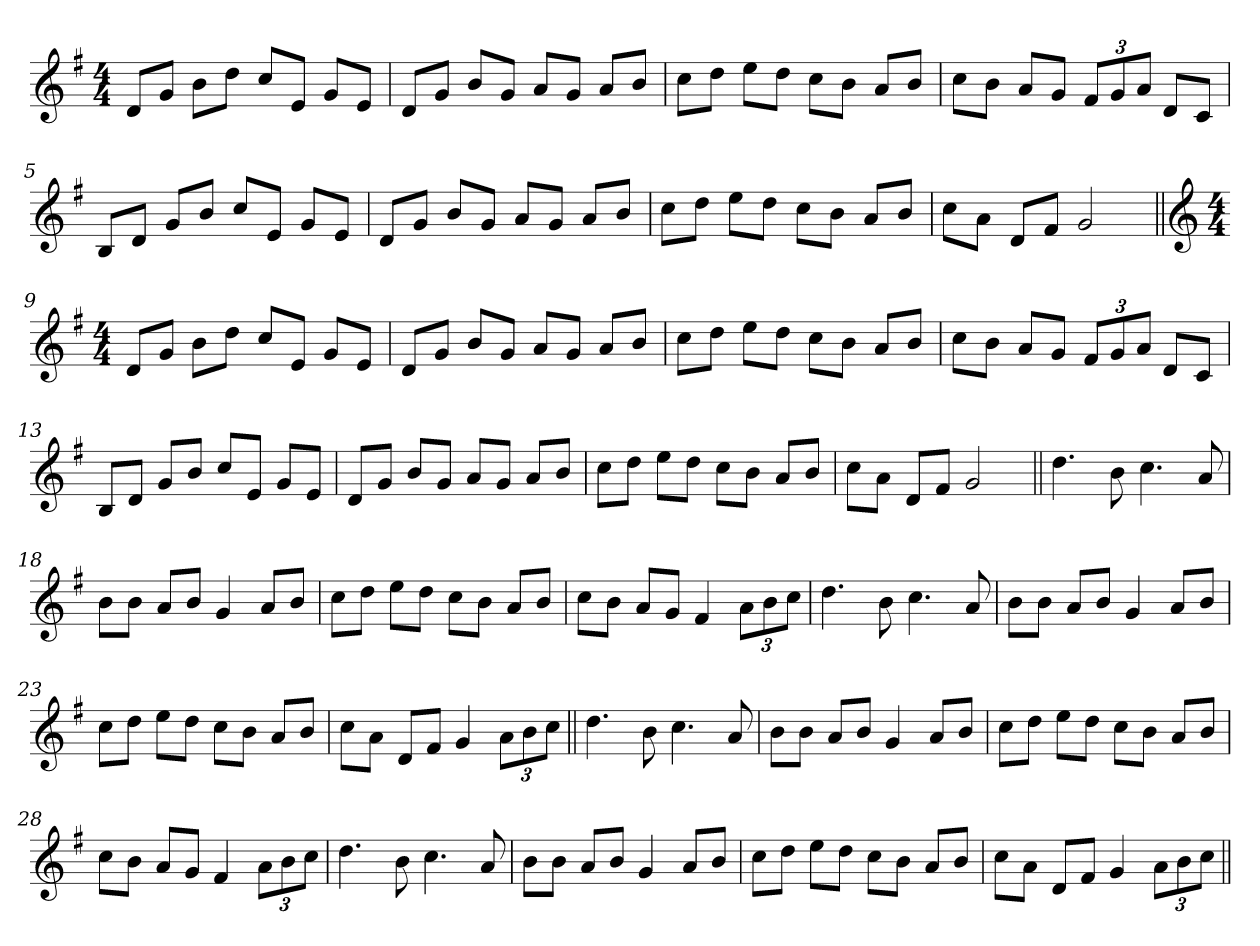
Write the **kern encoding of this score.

**kern
*part1
*staff1
*clefG2
*k[f#]
*G:
*M4/4
=1
8d/L
8g/J
8b\L
8dd\J
8cc/L
8e/J
8g/L
8e/J
=2
8d/L
8g/J
8b/L
8g/J
8a/L
8g/J
8a/L
8b/J
=3
8cc\L
8dd\J
8ee\L
8dd\J
8cc\L
8b\J
8a/L
8b/J
=4
8cc\L
8b\J
8a/L
8g/J
12f#/L
12g/
12a/J
8d/L
8c/J
=5
8B/L
8d/J
8g/L
8b/J
8cc/L
8e/J
8g/L
8e/J
!!LO:LB:g=z
=6
8d/L
8g/J
8b/L
8g/J
8a/L
8g/J
8a/L
8b/J
=7
8cc\L
8dd\J
8ee\L
8dd\J
8cc\L
8b\J
8a/L
8b/J
=8
8cc\L
8a\J
8d/L
8f#/J
2g/
=9||
*clefG2
*M4/4
8d/L
8g/J
8b\L
8dd\J
8cc/L
8e/J
8g/L
8e/J
=10
8d/L
8g/J
8b/L
8g/J
8a/L
8g/J
8a/L
8b/J
!!LO:LB:g=z
=11
8cc\L
8dd\J
8ee\L
8dd\J
8cc\L
8b\J
8a/L
8b/J
=12
8cc\L
8b\J
8a/L
8g/J
12f#/L
12g/
12a/J
8d/L
8c/J
=13
8B/L
8d/J
8g/L
8b/J
8cc/L
8e/J
8g/L
8e/J
=14
8d/L
8g/J
8b/L
8g/J
8a/L
8g/J
8a/L
8b/J
=15
8cc\L
8dd\J
8ee\L
8dd\J
8cc\L
8b\J
8a/L
8b/J
!!LO:LB:g=z
=16
8cc\L
8a\J
8d/L
8f#/J
2g/
=17||
4.dd\
8b\
4.cc\
8a/
=18
8b\L
8b\J
8a/L
8b/J
4g/
8a/L
8b/J
=19
8cc\L
8dd\J
8ee\L
8dd\J
8cc\L
8b\J
8a/L
8b/J
=20
8cc\L
8b\J
8a/L
8g/J
4f#/
12a\L
12b\
12cc\J
=21
4.dd\
8b\
4.cc\
8a/
!!LO:LB:g=z
=22
8b\L
8b\J
8a/L
8b/J
4g/
8a/L
8b/J
=23
8cc\L
8dd\J
8ee\L
8dd\J
8cc\L
8b\J
8a/L
8b/J
=24
8cc\L
8a\J
8d/L
8f#/J
4g/
12a\L
12b\
12cc\J
=25||
4.dd\
8b\
4.cc\
8a/
=26
8b\L
8b\J
8a/L
8b/J
4g/
8a/L
8b/J
!!LO:LB:g=z
=27
8cc\L
8dd\J
8ee\L
8dd\J
8cc\L
8b\J
8a/L
8b/J
=28
8cc\L
8b\J
8a/L
8g/J
4f#/
12a\L
12b\
12cc\J
=29
4.dd\
8b\
4.cc\
8a/
=30
8b\L
8b\J
8a/L
8b/J
4g/
8a/L
8b/J
=31
8cc\L
8dd\J
8ee\L
8dd\J
8cc\L
8b\J
8a/L
8b/J
!!LO:LB:g=z
=32
8cc\L
8a\J
8d/L
8f#/J
4g/
12a\L
12b\
12cc\J
=||
*-
